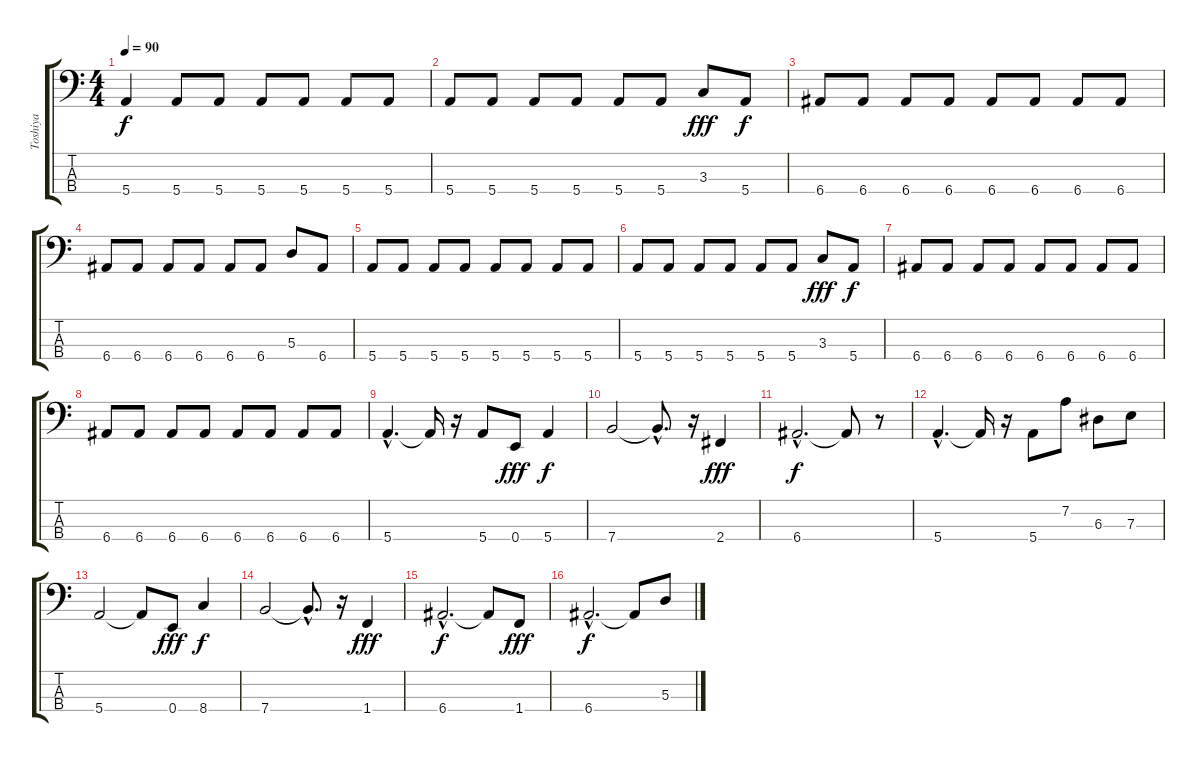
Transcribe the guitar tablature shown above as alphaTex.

\track ("Toshiya" "Toshiya") {instrument electricbasspick}
\staff {score tabs}
\tuning (G2 D2 A1 E1) {hide}
\ts (4 4)
\tempo 90
\clef f4
\ks c
5.4.4{dy f} 5.4.8 5.4.8 5.4.8 5.4.8 5.4.8 5.4.8 |
5.4.8 5.4.8 5.4.8 5.4.8 5.4.8 5.4.8 3.3.8{dy fff} 5.4.8{dy f} |
6.4.8 6.4.8 6.4.8 6.4.8 6.4.8 6.4.8 6.4.8 6.4.8 |
6.4.8 6.4.8 6.4.8 6.4.8 6.4.8 6.4.8 5.3.8 6.4.8 |
5.4.8 5.4.8 5.4.8 5.4.8 5.4.8 5.4.8 5.4.8 5.4.8 |
5.4.8 5.4.8 5.4.8 5.4.8 5.4.8 5.4.8 3.3.8{dy fff} 5.4.8{dy f} |
6.4.8 6.4.8 6.4.8 6.4.8 6.4.8 6.4.8 6.4.8 6.4.8 |
6.4.8 6.4.8 6.4.8 6.4.8 6.4.8 6.4.8 6.4.8 6.4.8 |
5.4{hac}.4{d} 5.4{t}.16 r.16 5.4.8 0.4.8{dy fff} 5.4.4{dy f} |
7.4.2 7.4{hac t}.8{d} r.16 2.4.4{dy fff} |
6.4{hac}.2{d dy f} 6.4{t}.8 r.8 |
5.4{hac}.4{d} 5.4{t}.16 r.16 5.4.8 7.2.8 6.3.8 7.3.8 |
5.4.2 5.4{t}.8 0.4.8{dy fff} 8.4.4{dy f} |
7.4.2 7.4{hac t}.8{d} r.16 1.4.4{dy fff} |
6.4{hac}.2{d dy f} 6.4{t}.8 1.4.8{dy fff} |
6.4{hac}.2{d dy f} 6.4{t}.8 5.3.8
